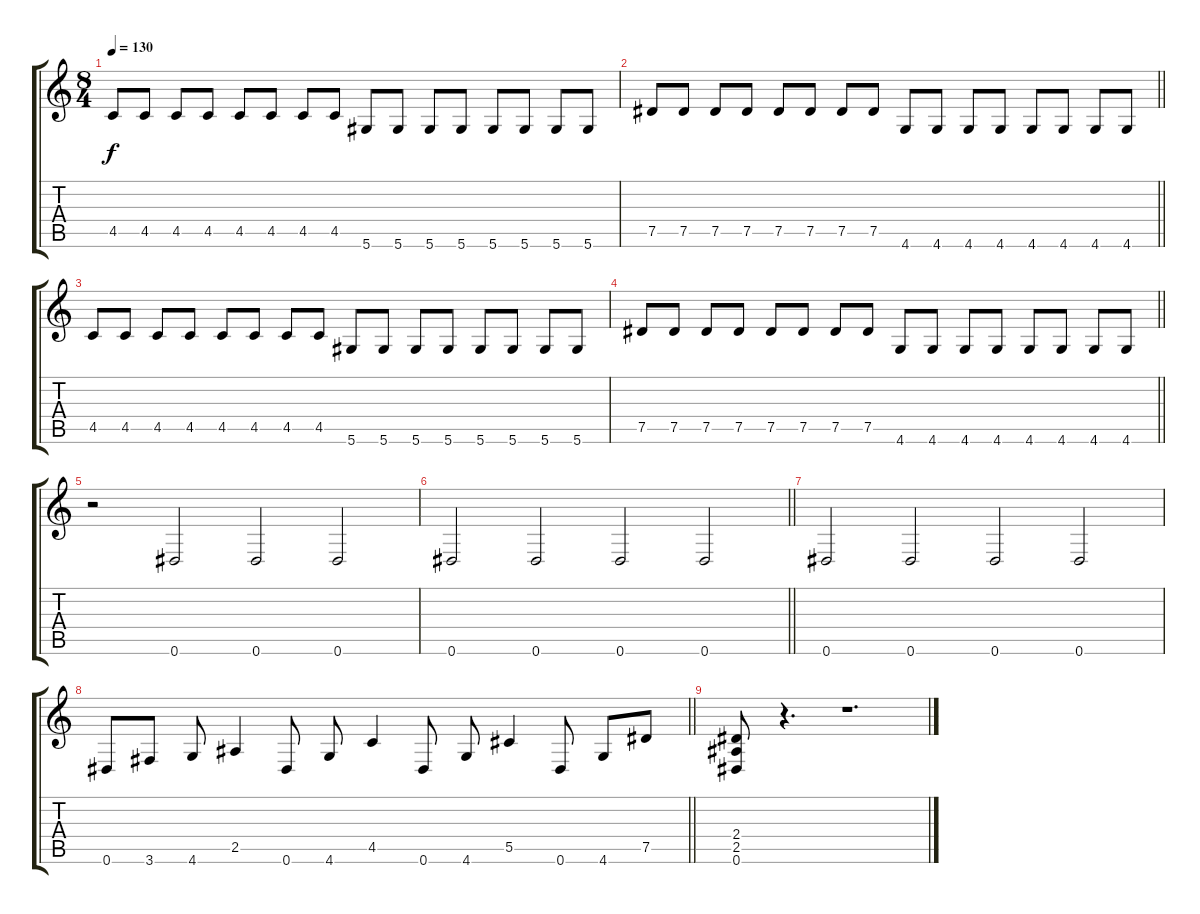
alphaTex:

\track "" {instrument electricbassfinger}
\staff {score tabs}
\tuning (Eb4 Bb3 Gb3 Db3 Ab2 Eb2) {hide}
\ts (8 4)
\tempo 130
\clef g2
\ks c
4.5.8{dy f} 4.5.8 4.5.8 4.5.8 4.5.8 4.5.8 4.5.8 4.5.8 5.6.8 5.6.8 5.6.8 5.6.8 5.6.8 5.6.8 5.6.8 5.6.8 |
\barLineRight lightlight
7.5.8 7.5.8 7.5.8 7.5.8 7.5.8 7.5.8 7.5.8 7.5.8 4.6.8 4.6.8 4.6.8 4.6.8 4.6.8 4.6.8 4.6.8 4.6.8 |
4.5.8 4.5.8 4.5.8 4.5.8 4.5.8 4.5.8 4.5.8 4.5.8 5.6.8 5.6.8 5.6.8 5.6.8 5.6.8 5.6.8 5.6.8 5.6.8 |
\barLineRight lightlight
7.5.8 7.5.8 7.5.8 7.5.8 7.5.8 7.5.8 7.5.8 7.5.8 4.6.8 4.6.8 4.6.8 4.6.8 4.6.8 4.6.8 4.6.8 4.6.8 |
\section ("" "")
r.2 0.6.2 0.6.2 0.6.2 |
\barLineRight lightlight
0.6.2 0.6.2 0.6.2 0.6.2 |
0.6.2 0.6.2 0.6.2 0.6.2 |
\barLineRight lightlight
0.6.8 3.6.8 4.6.8 2.5.4 0.6.8 4.6.8 4.5.4 0.6.8 4.6.8 5.5.4 0.6.8 4.6.8 7.5.8 |
(2.4 2.5 0.6).8 r.4{d} r.1{d}
